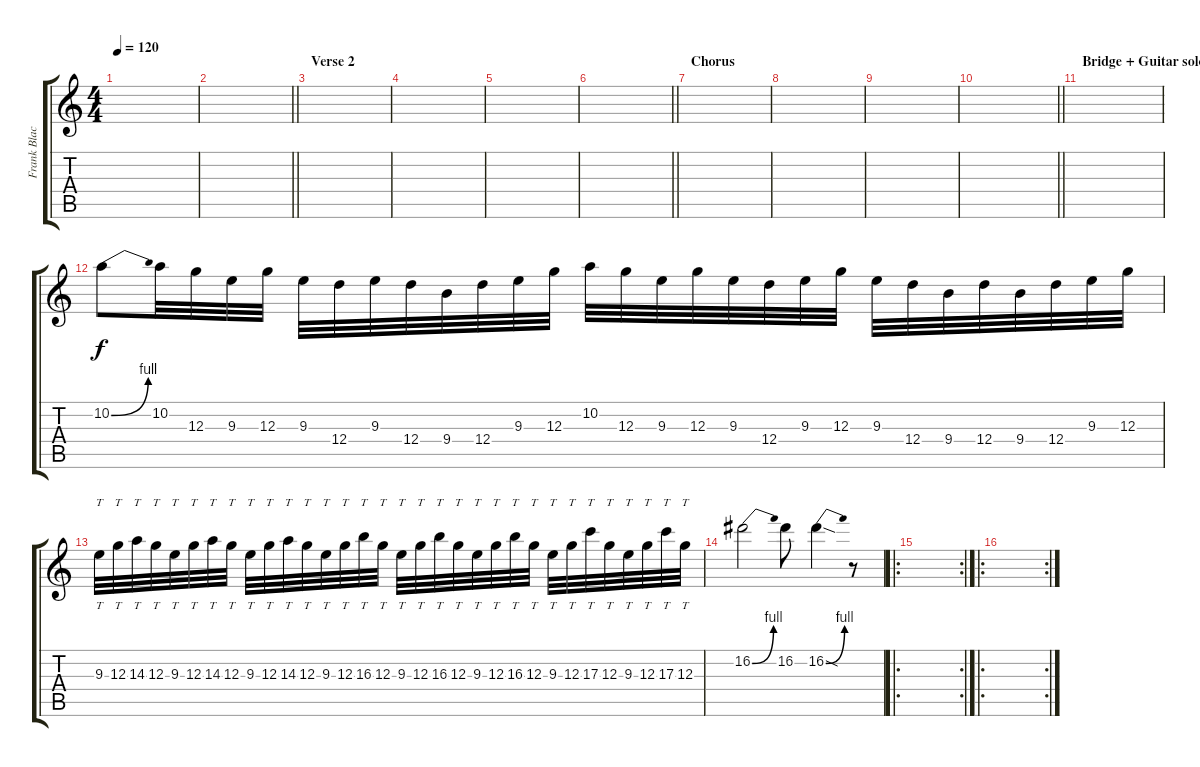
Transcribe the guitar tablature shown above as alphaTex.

\track ("Frank Blackfire" "Frank Blac") {instrument overdrivenguitar}
\staff {score tabs}
\tuning (E4 B3 G3 D3 A2 E2) {hide}
\ts (4 4)
\tempo 120
\clef g2
\ks c
|
\barLineRight lightlight
|
\section ("" "Verse 2")
|
|
|
\barLineRight lightlight
|
\section ("" "Chorus")
|
|
|
\barLineRight lightlight
|
\section ("" "Bridge + Guitar solo")
|
10.2{be (bend 0 0 60 4)}.8 10.2.32 12.3.32 9.3.32 12.3.32 9.3.32 12.4.32 9.3.32 12.4.32 9.4.32 12.4.32 9.3.32 12.3.32 10.2.32 12.3.32 9.3.32 12.3.32 9.3.32 12.4.32 9.3.32 12.3.32 9.3.32 12.4.32 9.4.32 12.4.32 9.4.32 12.4.32 9.3.32 12.3.32 |
9.3.32{tt} 12.3.32{tt} 14.3.32{tt} 12.3.32{tt} 9.3.32{tt} 12.3.32{tt} 14.3.32{tt} 12.3.32{tt} 9.3.32{tt} 12.3.32{tt} 14.3.32{tt} 12.3.32{tt} 9.3.32{tt} 12.3.32{tt} 16.3.32{tt} 12.3.32{tt} 9.3.32{tt} 12.3.32{tt} 16.3.32{tt} 12.3.32{tt} 9.3.32{tt} 12.3.32{tt} 16.3.32{tt} 12.3.32{tt} 9.3.32{tt} 12.3.32{tt} 17.3.32{tt} 12.3.32{tt} 9.3.32{tt} 12.3.32{tt} 17.3.32{tt} 12.3.32{tt} |
16.2{be (bend 0 0 60 4)}.2 16.2.8 16.2{be (bend 0 0 60 4) sod}.4 r.8 |
\ro
\rc 2
|
\ro
\rc 2
